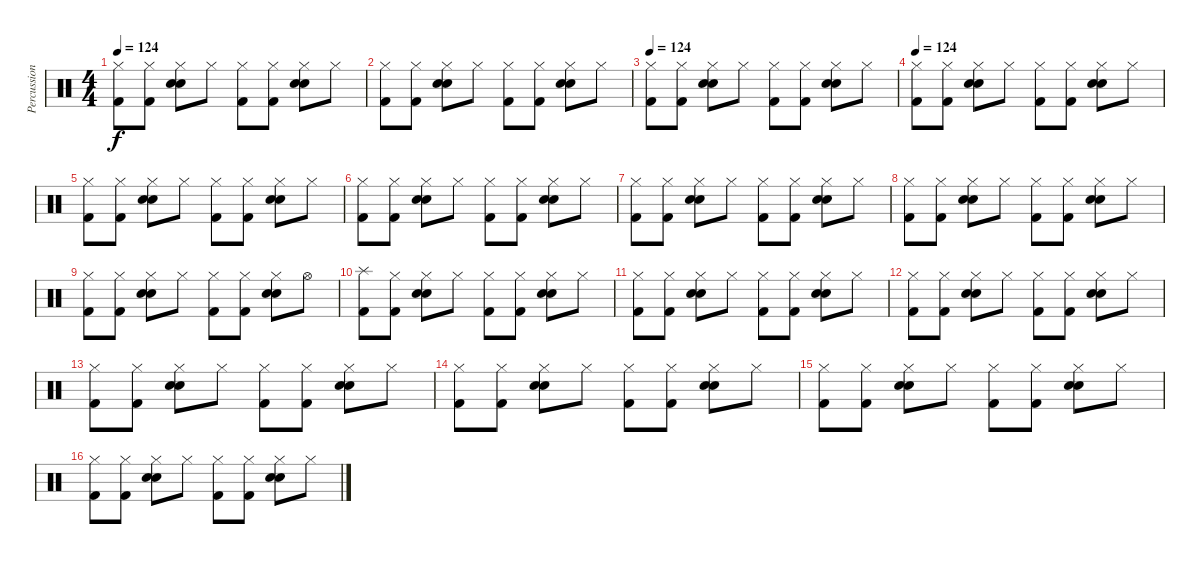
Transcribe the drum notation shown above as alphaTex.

\track ("Percussion" "Percussion") {instrument percussion}
\staff {score}
\articulation defaults
\ts (4 4)
\tempo 124
\clef neutral
\ks c
("Hi-Hat (closed)" "Kick (hit) 2").8{dy f} ("Hi-Hat (closed)" "Kick (hit) 2").8 ("Hi-Hat (closed)" "Snare (hit) 2" "Electric Snare (hit)").8 "Hi-Hat (closed)".8 ("Hi-Hat (closed)" "Kick (hit) 2").8 ("Hi-Hat (closed)" "Kick (hit) 2").8 ("Hi-Hat (closed)" "Snare (hit) 2" "Electric Snare (hit)").8 "Hi-Hat (closed)".8 |
("Hi-Hat (closed)" "Kick (hit) 2").8 ("Hi-Hat (closed)" "Kick (hit) 2").8 ("Hi-Hat (closed)" "Snare (hit) 2" "Electric Snare (hit)").8 "Hi-Hat (closed)".8 ("Hi-Hat (closed)" "Kick (hit) 2").8 ("Hi-Hat (closed)" "Kick (hit) 2").8 ("Hi-Hat (closed)" "Snare (hit) 2" "Electric Snare (hit)").8 "Hi-Hat (closed)".8 |
\tempo 126
\tempo 124
("Hi-Hat (closed)" "Kick (hit) 2").8 ("Hi-Hat (closed)" "Kick (hit) 2").8 ("Hi-Hat (closed)" "Snare (hit) 2" "Electric Snare (hit)").8 "Hi-Hat (closed)".8 ("Hi-Hat (closed)" "Kick (hit) 2").8 ("Hi-Hat (closed)" "Kick (hit) 2").8 ("Hi-Hat (closed)" "Snare (hit) 2" "Electric Snare (hit)").8 "Hi-Hat (closed)".8 |
\tempo 124
("Hi-Hat (closed)" "Kick (hit) 2").8 ("Hi-Hat (closed)" "Kick (hit) 2").8 ("Hi-Hat (closed)" "Snare (hit) 2" "Electric Snare (hit)").8 "Hi-Hat (closed)".8 ("Hi-Hat (closed)" "Kick (hit) 2").8 ("Hi-Hat (closed)" "Kick (hit) 2").8 ("Hi-Hat (closed)" "Snare (hit) 2" "Electric Snare (hit)").8 "Hi-Hat (closed)".8 |
("Hi-Hat (closed)" "Kick (hit) 2").8 ("Hi-Hat (closed)" "Kick (hit) 2").8 ("Hi-Hat (closed)" "Snare (hit) 2" "Electric Snare (hit)").8 "Hi-Hat (closed)".8 ("Hi-Hat (closed)" "Kick (hit) 2").8 ("Hi-Hat (closed)" "Kick (hit) 2").8 ("Hi-Hat (closed)" "Snare (hit) 2" "Electric Snare (hit)").8 "Hi-Hat (closed)".8 |
("Hi-Hat (closed)" "Kick (hit) 2").8 ("Hi-Hat (closed)" "Kick (hit) 2").8 ("Hi-Hat (closed)" "Snare (hit) 2" "Electric Snare (hit)").8 "Hi-Hat (closed)".8 ("Hi-Hat (closed)" "Kick (hit) 2").8 ("Hi-Hat (closed)" "Kick (hit) 2").8 ("Hi-Hat (closed)" "Snare (hit) 2" "Electric Snare (hit)").8 "Hi-Hat (closed)".8 |
("Hi-Hat (closed)" "Kick (hit) 2").8 ("Hi-Hat (closed)" "Kick (hit) 2").8 ("Hi-Hat (closed)" "Snare (hit) 2" "Electric Snare (hit)").8 "Hi-Hat (closed)".8 ("Hi-Hat (closed)" "Kick (hit) 2").8 ("Hi-Hat (closed)" "Kick (hit) 2").8 ("Hi-Hat (closed)" "Snare (hit) 2" "Electric Snare (hit)").8 "Hi-Hat (closed)".8 |
("Hi-Hat (closed)" "Kick (hit) 2").8 ("Hi-Hat (closed)" "Kick (hit) 2").8 ("Hi-Hat (closed)" "Snare (hit) 2" "Electric Snare (hit)").8 "Hi-Hat (closed)".8 ("Hi-Hat (closed)" "Kick (hit) 2").8 ("Hi-Hat (closed)" "Kick (hit) 2").8 ("Hi-Hat (closed)" "Snare (hit) 2" "Electric Snare (hit)").8 "Hi-Hat (closed)".8 |
("Hi-Hat (closed)" "Kick (hit) 2").8 ("Hi-Hat (closed)" "Kick (hit) 2").8 ("Hi-Hat (closed)" "Snare (hit) 2" "Electric Snare (hit)").8 "Hi-Hat (closed)".8 ("Hi-Hat (closed)" "Kick (hit) 2").8 ("Hi-Hat (closed)" "Kick (hit) 2").8 ("Hi-Hat (closed)" "Snare (hit) 2" "Electric Snare (hit)").8 "Hi-Hat (open)".8 |
("Splash (hit)" "Kick (hit) 2").8 ("Hi-Hat (closed)" "Kick (hit) 2").8 ("Hi-Hat (closed)" "Snare (hit) 2" "Electric Snare (hit)").8 "Hi-Hat (closed)".8 ("Hi-Hat (closed)" "Kick (hit) 2").8 ("Hi-Hat (closed)" "Kick (hit) 2").8 ("Hi-Hat (closed)" "Snare (hit) 2" "Electric Snare (hit)").8 "Hi-Hat (closed)".8 |
("Hi-Hat (closed)" "Kick (hit) 2").8 ("Hi-Hat (closed)" "Kick (hit) 2").8 ("Hi-Hat (closed)" "Snare (hit) 2" "Electric Snare (hit)").8 "Hi-Hat (closed)".8 ("Hi-Hat (closed)" "Kick (hit) 2").8 ("Hi-Hat (closed)" "Kick (hit) 2").8 ("Hi-Hat (closed)" "Snare (hit) 2" "Electric Snare (hit)").8 "Hi-Hat (closed)".8 |
("Hi-Hat (closed)" "Kick (hit) 2").8 ("Hi-Hat (closed)" "Kick (hit) 2").8 ("Hi-Hat (closed)" "Snare (hit) 2" "Electric Snare (hit)").8 "Hi-Hat (closed)".8 ("Hi-Hat (closed)" "Kick (hit) 2").8 ("Hi-Hat (closed)" "Kick (hit) 2").8 ("Hi-Hat (closed)" "Snare (hit) 2" "Electric Snare (hit)").8 "Hi-Hat (closed)".8 |
("Hi-Hat (closed)" "Kick (hit) 2").8 ("Hi-Hat (closed)" "Kick (hit) 2").8 ("Hi-Hat (closed)" "Snare (hit) 2" "Electric Snare (hit)").8 "Hi-Hat (closed)".8 ("Hi-Hat (closed)" "Kick (hit) 2").8 ("Hi-Hat (closed)" "Kick (hit) 2").8 ("Hi-Hat (closed)" "Snare (hit) 2" "Electric Snare (hit)").8 "Hi-Hat (closed)".8 |
("Hi-Hat (closed)" "Kick (hit) 2").8 ("Hi-Hat (closed)" "Kick (hit) 2").8 ("Hi-Hat (closed)" "Snare (hit) 2" "Electric Snare (hit)").8 "Hi-Hat (closed)".8 ("Hi-Hat (closed)" "Kick (hit) 2").8 ("Hi-Hat (closed)" "Kick (hit) 2").8 ("Hi-Hat (closed)" "Snare (hit) 2" "Electric Snare (hit)").8 "Hi-Hat (closed)".8 |
("Hi-Hat (closed)" "Kick (hit) 2").8 ("Hi-Hat (closed)" "Kick (hit) 2").8 ("Hi-Hat (closed)" "Snare (hit) 2" "Electric Snare (hit)").8 "Hi-Hat (closed)".8 ("Hi-Hat (closed)" "Kick (hit) 2").8 ("Hi-Hat (closed)" "Kick (hit) 2").8 ("Hi-Hat (closed)" "Snare (hit) 2" "Electric Snare (hit)").8 "Hi-Hat (closed)".8 |
("Hi-Hat (closed)" "Kick (hit) 2").8 ("Hi-Hat (closed)" "Kick (hit) 2").8 ("Hi-Hat (closed)" "Snare (hit) 2" "Electric Snare (hit)").8 "Hi-Hat (closed)".8 ("Hi-Hat (closed)" "Kick (hit) 2").8 ("Hi-Hat (closed)" "Kick (hit) 2").8 ("Hi-Hat (closed)" "Snare (hit) 2" "Electric Snare (hit)").8 "Hi-Hat (closed)".8
